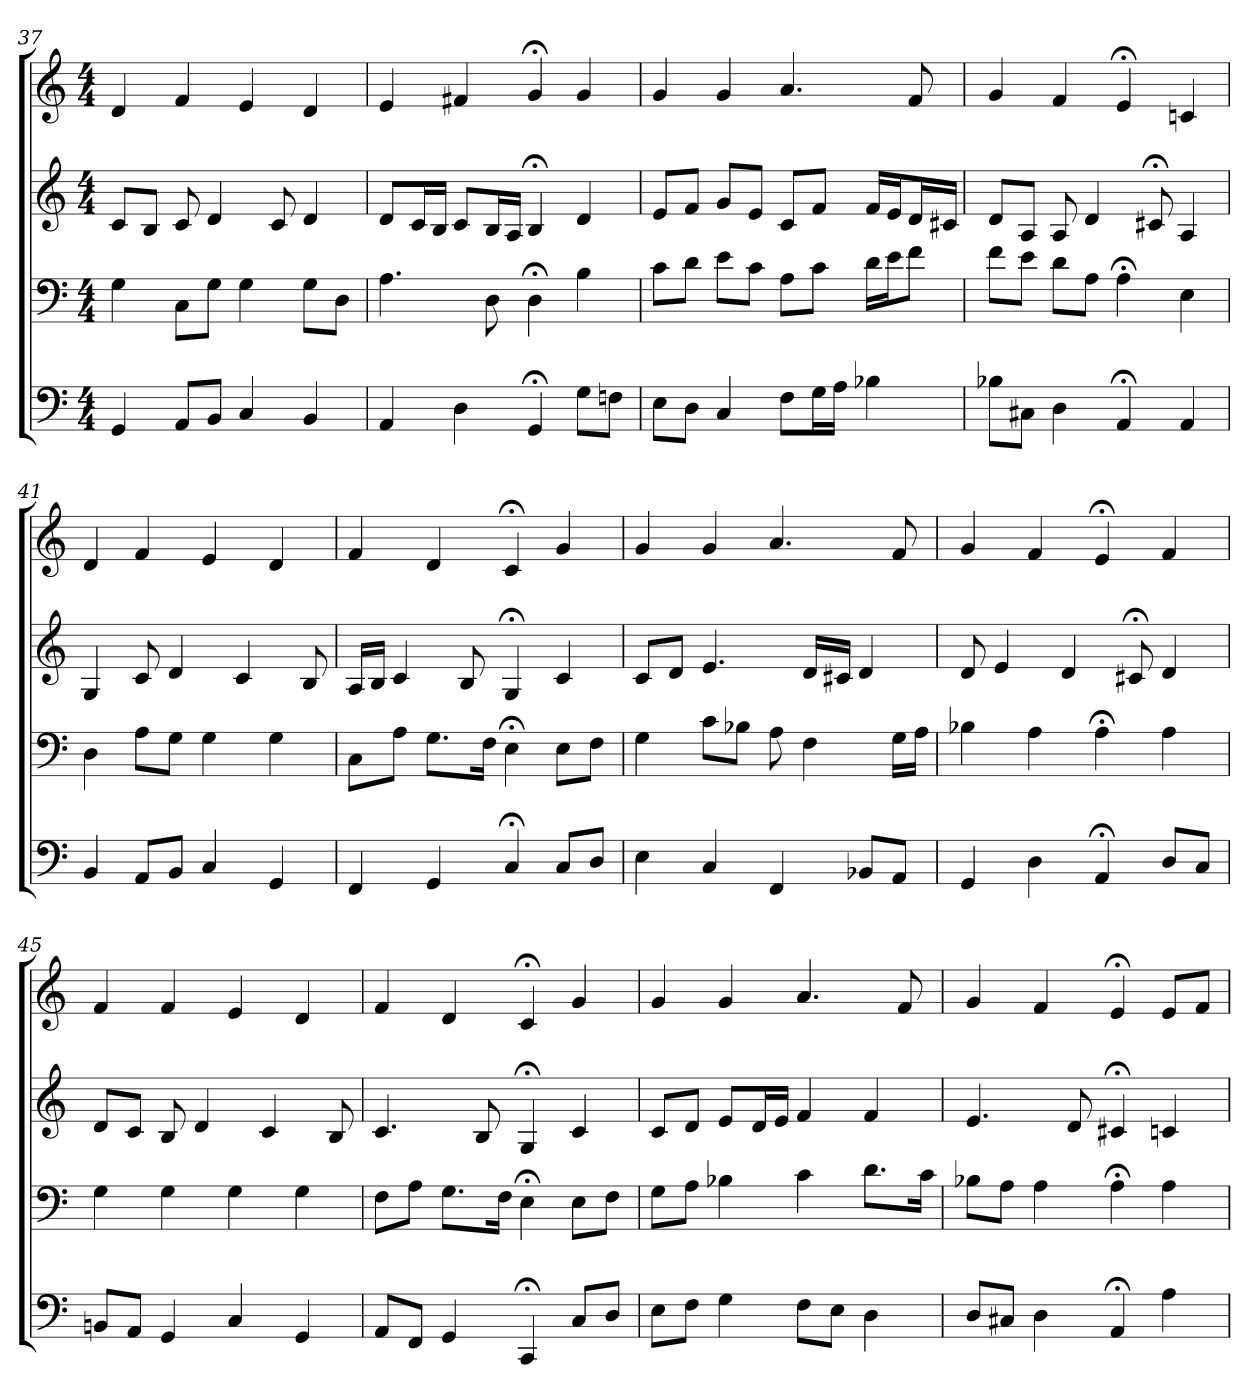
**kern	**kern	**kern	**kern
*part4	*part3	*part2	*part1
*staff4	*staff3	*staff2	*staff1
*clefF4	*clefF4	*clefG2	*clefG2
*M4/4	*M4/4	*M4/4	*M4/4
=37	=37	=37	=37
4GG	4G	8c/L	4d
.	.	8B/J	.
8AA/L	8C\L	8c	4f
8BB/J	8G\J	4d	.
4C	4G	.	4e
.	.	8c	.
4BB	8G\L	4d	4d
.	8D\J	.	.
=38	=38	=38	=38
4AA	4.A	8d/L	4e
.	.	16c/L	.
.	.	16B/JJ	.
4D	.	8c/L	4f#X
.	8D	16B/L	.
.	.	16A/JJ	.
4GG;<	4D;<	4B;<	4g;<
8G\L	4B	4d	4g
8Fn\J	.	.	.
=39	=39	=39	=39
8E\L	8c\L	8e/L	4g
8D\J	8d\J	8f/J	.
4C	8e\L	8g/L	4g
.	8c\J	8e/J	.
8F\L	8A\L	8c/L	4.a
16G\L	8c\J	8f/J	.
16A\JJ	.	.	.
4B-X	16d\LL	16f/LL	.
.	16e\J	16e/J	.
.	8f\J	16d/L	8f
.	.	16c#X/JJ	.
=40	=40	=40	=40
8B-\L	8f\L	8d/L	4g
8C#X\J	8e\J	8A/J	.
4D	8d\L	8A	4f
.	8A\J	4d	.
4AA;<	4A;<	.	4e;<
.	.	8c#X;<	.
4AA	4E	4A	4cn
=41	=41	=41	=41
4BB	4D	4G	4d
8AA/L	8A\L	8c	4f
8BB/J	8G\J	4d	.
4C	4G	.	4e
.	.	4c	.
4GG	4G	.	4d
.	.	8B	.
=42	=42	=42	=42
4FF	8C\L	16A/LL	4f
.	.	16B/JJ	.
.	8A\J	4c	.
4GG	8.G\L	.	4d
.	.	8B	.
.	16F\Jk	.	.
4C;<	4E;<	4G;<	4c;<
8C/L	8E\L	4c	4g
8D/J	8F\J	.	.
=43	=43	=43	=43
4E	4G	8c/L	4g
.	.	8d/J	.
4C	8c\L	4.e	4g
.	8B-X\J	.	.
4FF	8A	.	4.a
.	4F	16d/LL	.
.	.	16c#X/JJ	.
8BB-X/L	.	4d	.
8AA/J	16G\LL	.	8f
.	16A\JJ	.	.
=44	=44	=44	=44
4GG	4B-X	8d	4g
.	.	4e	.
4D	4A	.	4f
.	.	4d	.
4AA;<	4A;<	.	4e;<
.	.	8c#X;<	.
8D/L	4A	4d	4f
8C/J	.	.	.
=45	=45	=45	=45
8BBn/L	4G	8d/L	4f
8AA/J	.	8c/J	.
4GG	4G	8B	4f
.	.	4d	.
4C	4G	.	4e
.	.	4c	.
4GG	4G	.	4d
.	.	8B	.
=46	=46	=46	=46
8AA/L	8F\L	4.c	4f
8FF/J	8A\J	.	.
4GG	8.G\L	.	4d
.	.	8B	.
.	16F\Jk	.	.
4CC;<	4E;<	4G;<	4c;<
8C/L	8E\L	4c	4g
8D/J	8F\J	.	.
=47	=47	=47	=47
8E\L	8G\L	8c/L	4g
8F\J	8A\J	8d/J	.
4G	4B-X	8e/L	4g
.	.	16d/L	.
.	.	16e/JJ	.
8F\L	4c	4f	4.a
8E\J	.	.	.
4D	8.d\L	4f	.
.	.	.	8f
.	16c\Jk	.	.
=48	=48	=48	=48
8D/L	8B-X\L	4.e	4g
8C#X/J	8A\J	.	.
4D	4A	.	4f
.	.	8d	.
4AA;<	4A;<	4c#X;<	4e;<
4A	4A	4cn	8e/L
.	.	.	8f/J
=	=	=	=
*-	*-	*-	*-
